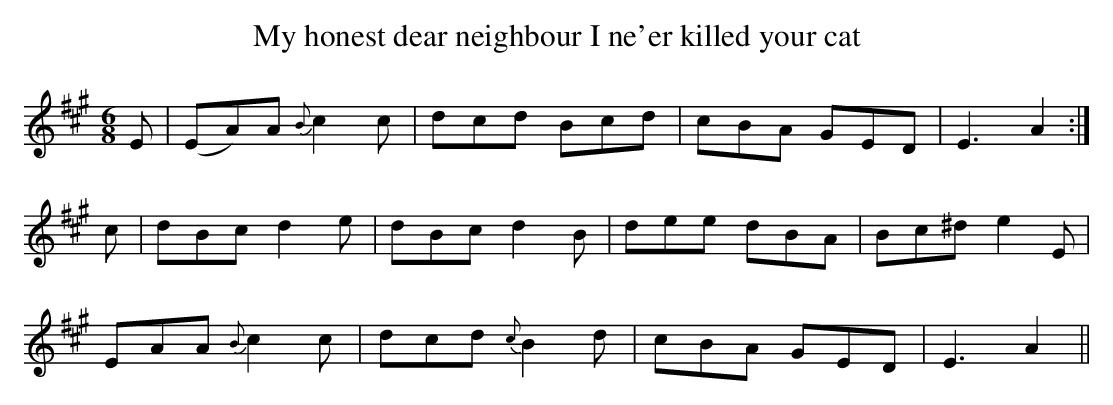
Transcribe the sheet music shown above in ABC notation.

X:1
T:My honest dear neighbour I ne'er killed your cat
M:6/8
L:1/8
K:A
E | (EA)A {B}c2c | dcd Bcd | cBA GED | E3A2 :|
c | dBc d2e | dBc d2B | dee dBA | Bc^d e2E |
EAA {B}c2c | dcd {c}B2d | cBA GED | E3A2 ||
